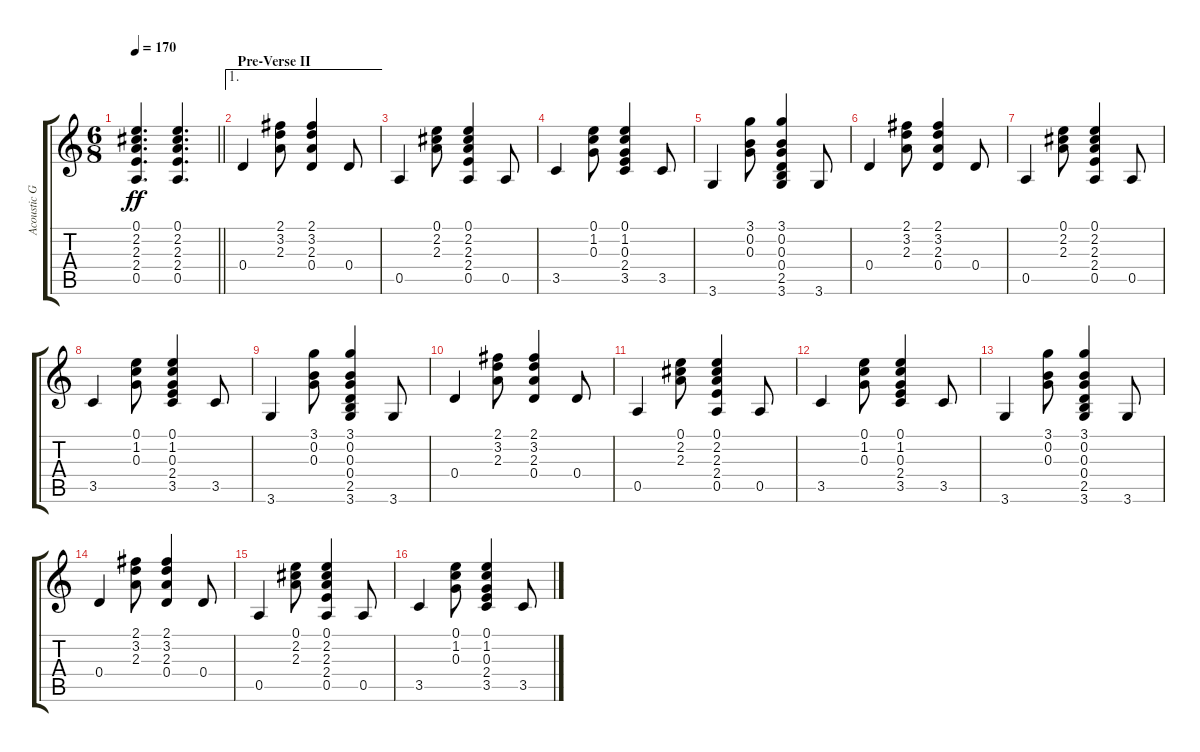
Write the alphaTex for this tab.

\track ("Acoustic Guitar" "Acoustic G") {instrument acousticguitarsteel}
\staff {score tabs}
\tuning (E4 B3 G3 D3 A2 E2) {hide}
\ts (6 8)
\tempo 170
\clef g2
\barLineRight lightlight
\ks c
(0.1 2.2 2.3 2.4 0.5).4{d dy ff} (0.1 2.2 2.3 2.4 0.5).4{d} |
\ae 1
\section ("" "Pre-Verse II")
0.4.4 (2.1 3.2 2.3).8 (2.1 3.2 2.3 0.4).4 0.4.8 |
0.5.4 (0.1 2.2 2.3).8 (0.1 2.2 2.3 2.4 0.5).4 0.5.8 |
3.5.4 (0.1 1.2 0.3).8 (0.1 1.2 0.3 2.4 3.5).4 3.5.8 |
3.6.4 (3.1 0.2 0.3).8 (3.1 0.2 0.3 0.4 2.5 3.6).4 3.6.8 |
0.4.4 (2.1 3.2 2.3).8 (2.1 3.2 2.3 0.4).4 0.4.8 |
0.5.4 (0.1 2.2 2.3).8 (0.1 2.2 2.3 2.4 0.5).4 0.5.8 |
3.5.4 (0.1 1.2 0.3).8 (0.1 1.2 0.3 2.4 3.5).4 3.5.8 |
3.6.4 (3.1 0.2 0.3).8 (3.1 0.2 0.3 0.4 2.5 3.6).4 3.6.8 |
0.4.4 (2.1 3.2 2.3).8 (2.1 3.2 2.3 0.4).4 0.4.8 |
0.5.4 (0.1 2.2 2.3).8 (0.1 2.2 2.3 2.4 0.5).4 0.5.8 |
3.5.4 (0.1 1.2 0.3).8 (0.1 1.2 0.3 2.4 3.5).4 3.5.8 |
3.6.4 (3.1 0.2 0.3).8 (3.1 0.2 0.3 0.4 2.5 3.6).4 3.6.8 |
0.4.4 (2.1 3.2 2.3).8 (2.1 3.2 2.3 0.4).4 0.4.8 |
0.5.4 (0.1 2.2 2.3).8 (0.1 2.2 2.3 2.4 0.5).4 0.5.8 |
3.5.4 (0.1 1.2 0.3).8 (0.1 1.2 0.3 2.4 3.5).4 3.5.8
